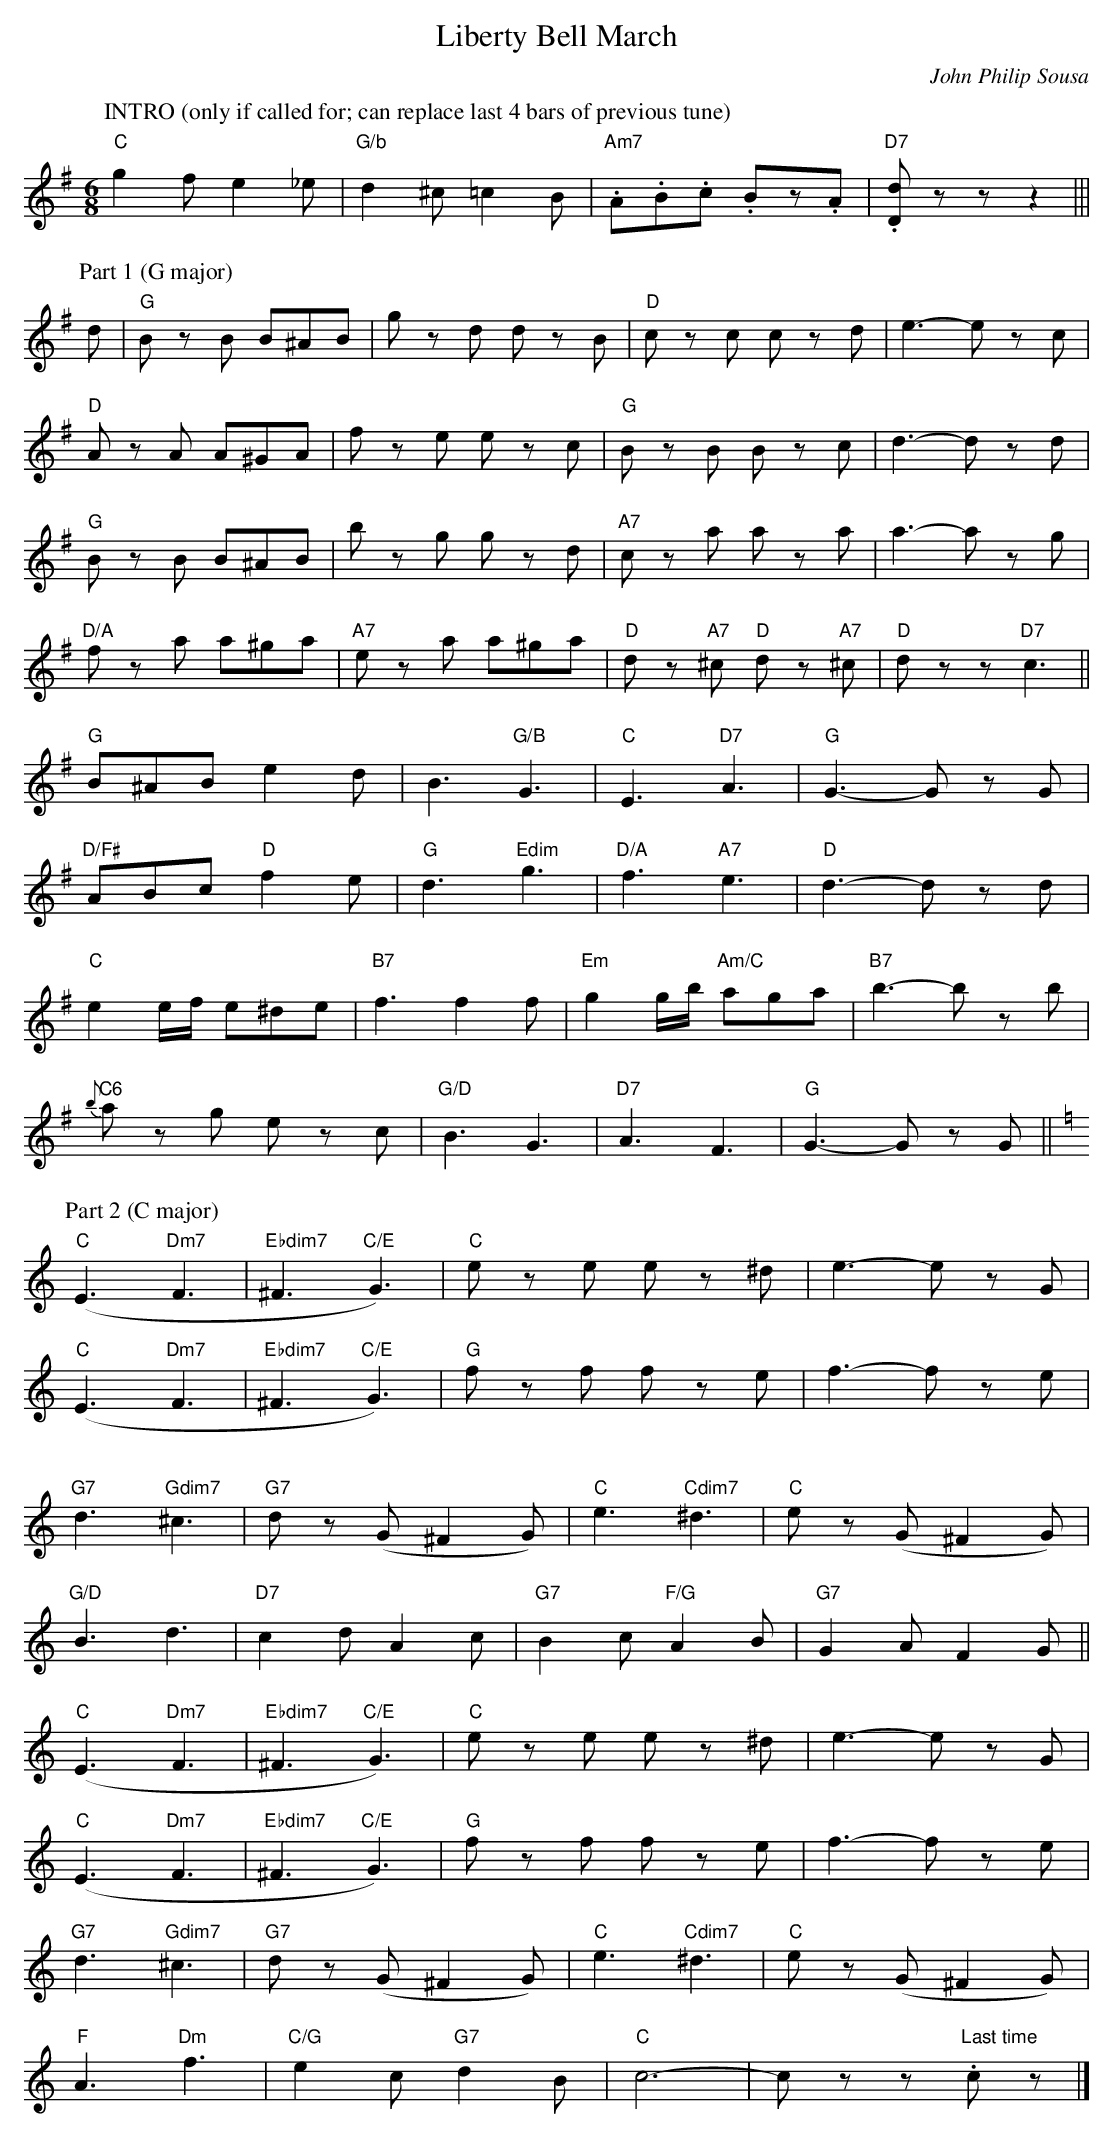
X:1
T:Liberty Bell March
C:John Philip Sousa
M:6/8
L:1/8
K:G
P:INTRO (only if called for; can replace last 4 bars of previous tune)
"C"g2f e2_e|"G/b"d2^c =c2B|"Am7".A.B.c .Bz.A|"D7".[Dd]zz z2|||
P:Part 1 (G major)
d | "G"Bz B B^AB | gz d dz B | "D"cz c cz d | e3-ez c |
"D"Az A A^GA | fz e ez c | "G"Bz B Bz c | d3-dz d |
"G"Bz B B^AB | bz g gz d | "A7"cz a az a | a3-az g |
"D/A"fz a a^ga | "A7"ez a a^ga | "D"dz "A7"^c "D"dz "A7"^c | "D"dzz  "D7"c3 ||
"G"B^AB e2d | B3 "G/B"G3 | "C"E3 "D7"A3 | "G"G3-G z G |
"D/F#"ABc "D"f2e | "G"d3 "Edim"g3 | "D/A"f3 "A7"e3 | "D"d3-d z d |
"C"e2e/f/ e^de | "B7"f3 f2 f | "Em"g2g/b/ "Am/C"aga | "B7"b3-b z b |
"C6"{b}az g ez c | "G/D"B3 G3 | "D7"A3 F3 | "G"G3-G z G ||
P:Part 2 (C major)
K:C
("C"E3 "Dm7"F3 | "Ebdim7"^F3 "C/E"G3) | "C"e z e e z ^d | e3-e z G |
("C"E3 "Dm7"F3 | "Ebdim7"^F3 "C/E"G3) | "G"f z f f z e | f3-f z e |
"G7"d3 "Gdim7"^c3 | "G7"dz (G ^F2 G) | "C"e3 "Cdim7"^d3 | "C"e z (G ^F2 G) |
"G/D"B3 d3 | "D7"c2d A2c | "G7"B2c "F/G"A2B | "G7"G2A F2G ||
("C"E3 "Dm7"F3 | "Ebdim7"^F3 "C/E"G3) | "C"e z e e z ^d | e3-e z G |
("C"E3 "Dm7"F3 | "Ebdim7"^F3 "C/E"G3) | "G"f z f f z e | f3-f z e |
"G7"d3 "Gdim7"^c3 | "G7"dz (G ^F2 G) | "C"e3 "Cdim7"^d3 | "C"e z (G ^F2 G) |
"F"A3 "Dm"f3 | "C/G"e2c "G7"d2B | "C"c6- | czz "Last time".cz |]
